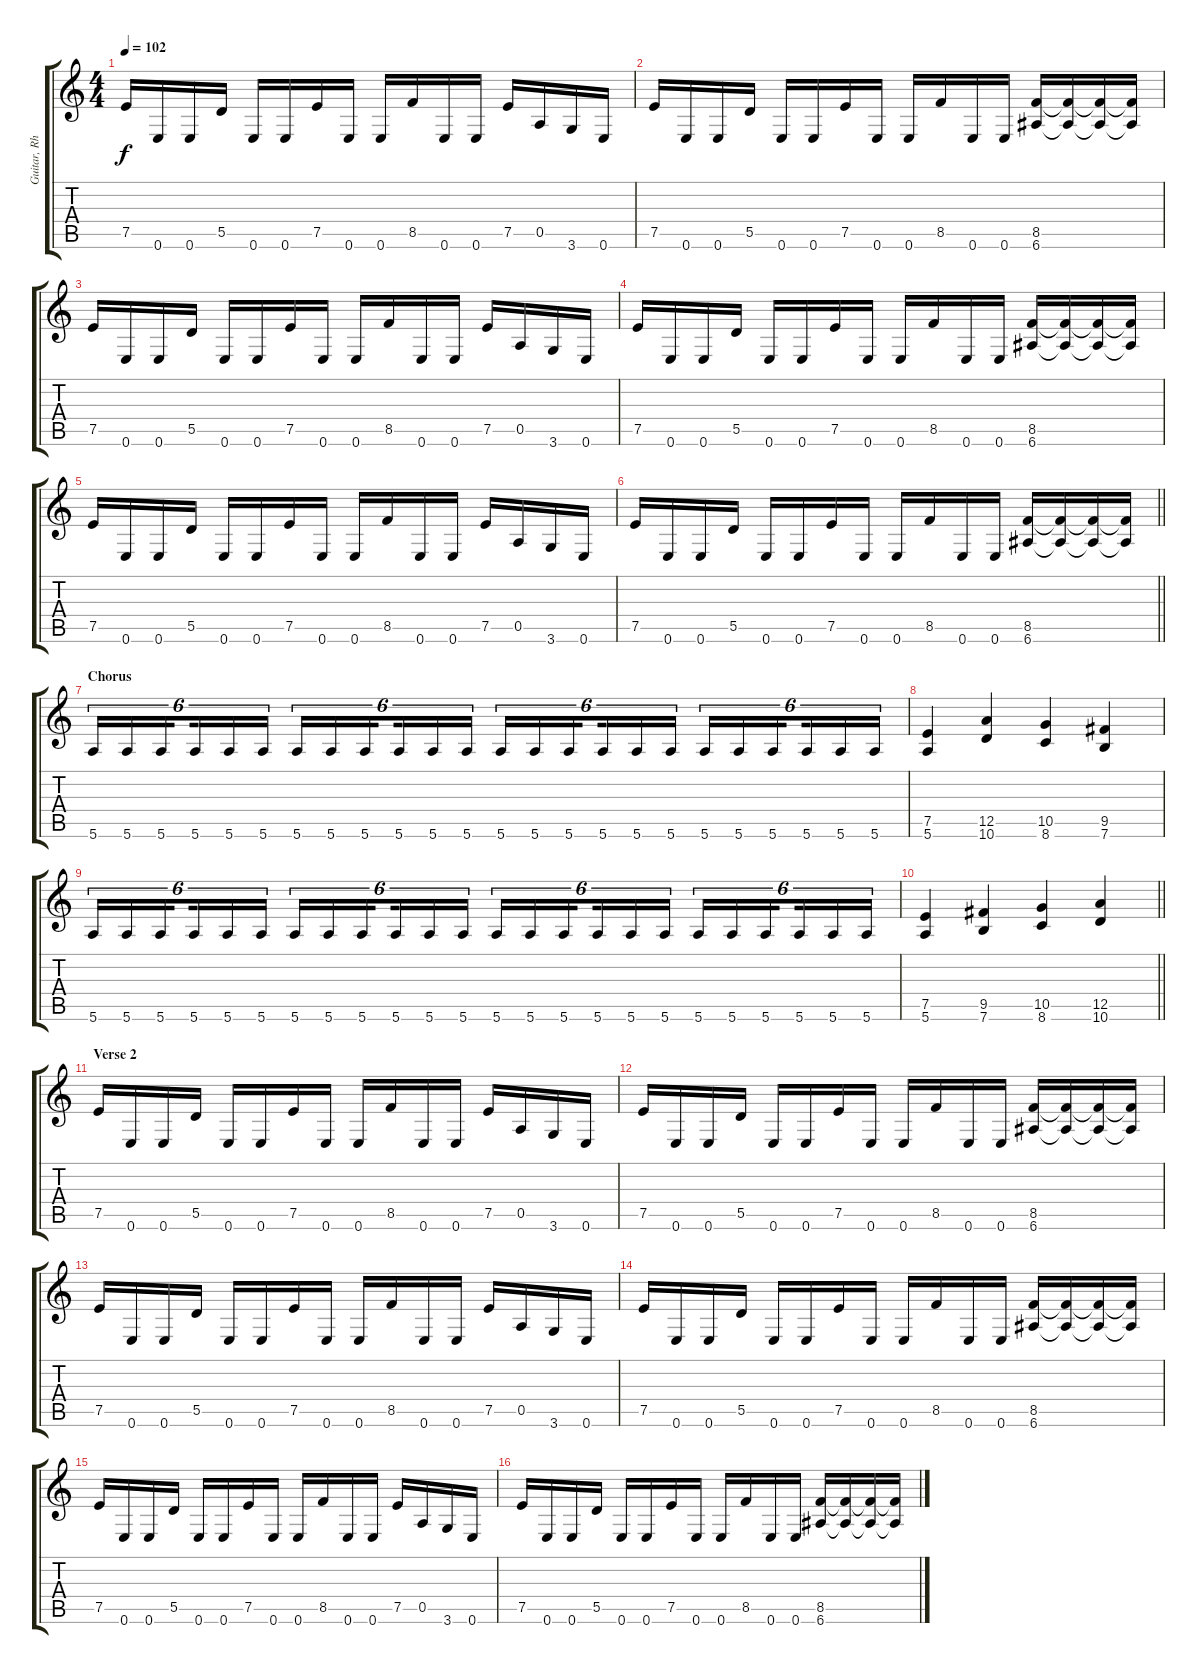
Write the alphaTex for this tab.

\track ("Guitar, Rhythm" "Guitar, Rh") {instrument distortionguitar}
\staff {score tabs}
\tuning (E4 B3 G3 D3 A2 E2) {hide}
\ts (4 4)
\tempo 102
\clef g2
\ks c
7.5.16{dy f} 0.6.16 0.6.16 5.5.16 0.6.16 0.6.16 7.5.16 0.6.16 0.6.16 8.5.16 0.6.16 0.6.16 7.5.16 0.5.16 3.6.16 0.6.16 |
7.5.16 0.6.16 0.6.16 5.5.16 0.6.16 0.6.16 7.5.16 0.6.16 0.6.16 8.5.16 0.6.16 0.6.16 (8.5 6.6).16 (8.5{t} 6.6{t}).16 (8.5{t} 6.6{t}).16 (8.5{t} 6.6{t}).16 |
7.5.16 0.6.16 0.6.16 5.5.16 0.6.16 0.6.16 7.5.16 0.6.16 0.6.16 8.5.16 0.6.16 0.6.16 7.5.16 0.5.16 3.6.16 0.6.16 |
7.5.16 0.6.16 0.6.16 5.5.16 0.6.16 0.6.16 7.5.16 0.6.16 0.6.16 8.5.16 0.6.16 0.6.16 (8.5 6.6).16 (8.5{t} 6.6{t}).16 (8.5{t} 6.6{t}).16 (8.5{t} 6.6{t}).16 |
7.5.16 0.6.16 0.6.16 5.5.16 0.6.16 0.6.16 7.5.16 0.6.16 0.6.16 8.5.16 0.6.16 0.6.16 7.5.16 0.5.16 3.6.16 0.6.16 |
\barLineRight lightlight
7.5.16 0.6.16 0.6.16 5.5.16 0.6.16 0.6.16 7.5.16 0.6.16 0.6.16 8.5.16 0.6.16 0.6.16 (8.5 6.6).16 (8.5{t} 6.6{t}).16 (8.5{t} 6.6{t}).16 (8.5{t} 6.6{t}).16 |
\section ("" "Chorus")
5.6.16{tu (6 4)} 5.6.16{tu (6 4)} 5.6.16{tu (6 4) beam splitsecondary} 5.6.16{tu (6 4)} 5.6.16{tu (6 4)} 5.6.16{tu (6 4)} 5.6.16{tu (6 4)} 5.6.16{tu (6 4)} 5.6.16{tu (6 4) beam splitsecondary} 5.6.16{tu (6 4)} 5.6.16{tu (6 4)} 5.6.16{tu (6 4)} 5.6.16{tu (6 4)} 5.6.16{tu (6 4)} 5.6.16{tu (6 4) beam splitsecondary} 5.6.16{tu (6 4)} 5.6.16{tu (6 4)} 5.6.16{tu (6 4)} 5.6.16{tu (6 4)} 5.6.16{tu (6 4)} 5.6.16{tu (6 4) beam splitsecondary} 5.6.16{tu (6 4)} 5.6.16{tu (6 4)} 5.6.16{tu (6 4)} |
(7.5 5.6).4 (12.5 10.6).4 (10.5 8.6).4 (9.5 7.6).4 |
5.6.16{tu (6 4)} 5.6.16{tu (6 4)} 5.6.16{tu (6 4) beam splitsecondary} 5.6.16{tu (6 4)} 5.6.16{tu (6 4)} 5.6.16{tu (6 4)} 5.6.16{tu (6 4)} 5.6.16{tu (6 4)} 5.6.16{tu (6 4) beam splitsecondary} 5.6.16{tu (6 4)} 5.6.16{tu (6 4)} 5.6.16{tu (6 4)} 5.6.16{tu (6 4)} 5.6.16{tu (6 4)} 5.6.16{tu (6 4) beam splitsecondary} 5.6.16{tu (6 4)} 5.6.16{tu (6 4)} 5.6.16{tu (6 4)} 5.6.16{tu (6 4)} 5.6.16{tu (6 4)} 5.6.16{tu (6 4) beam splitsecondary} 5.6.16{tu (6 4)} 5.6.16{tu (6 4)} 5.6.16{tu (6 4)} |
\barLineRight lightlight
(7.5 5.6).4 (9.5 7.6).4 (10.5 8.6).4 (12.5 10.6).4 |
\section ("" "Verse 2")
7.5.16 0.6.16 0.6.16 5.5.16 0.6.16 0.6.16 7.5.16 0.6.16 0.6.16 8.5.16 0.6.16 0.6.16 7.5.16 0.5.16 3.6.16 0.6.16 |
7.5.16 0.6.16 0.6.16 5.5.16 0.6.16 0.6.16 7.5.16 0.6.16 0.6.16 8.5.16 0.6.16 0.6.16 (8.5 6.6).16 (8.5{t} 6.6{t}).16 (8.5{t} 6.6{t}).16 (8.5{t} 6.6{t}).16 |
7.5.16 0.6.16 0.6.16 5.5.16 0.6.16 0.6.16 7.5.16 0.6.16 0.6.16 8.5.16 0.6.16 0.6.16 7.5.16 0.5.16 3.6.16 0.6.16 |
7.5.16 0.6.16 0.6.16 5.5.16 0.6.16 0.6.16 7.5.16 0.6.16 0.6.16 8.5.16 0.6.16 0.6.16 (8.5 6.6).16 (8.5{t} 6.6{t}).16 (8.5{t} 6.6{t}).16 (8.5{t} 6.6{t}).16 |
7.5.16 0.6.16 0.6.16 5.5.16 0.6.16 0.6.16 7.5.16 0.6.16 0.6.16 8.5.16 0.6.16 0.6.16 7.5.16 0.5.16 3.6.16 0.6.16 |
7.5.16 0.6.16 0.6.16 5.5.16 0.6.16 0.6.16 7.5.16 0.6.16 0.6.16 8.5.16 0.6.16 0.6.16 (8.5 6.6).16 (8.5{t} 6.6{t}).16 (8.5{t} 6.6{t}).16 (8.5{t} 6.6{t}).16
